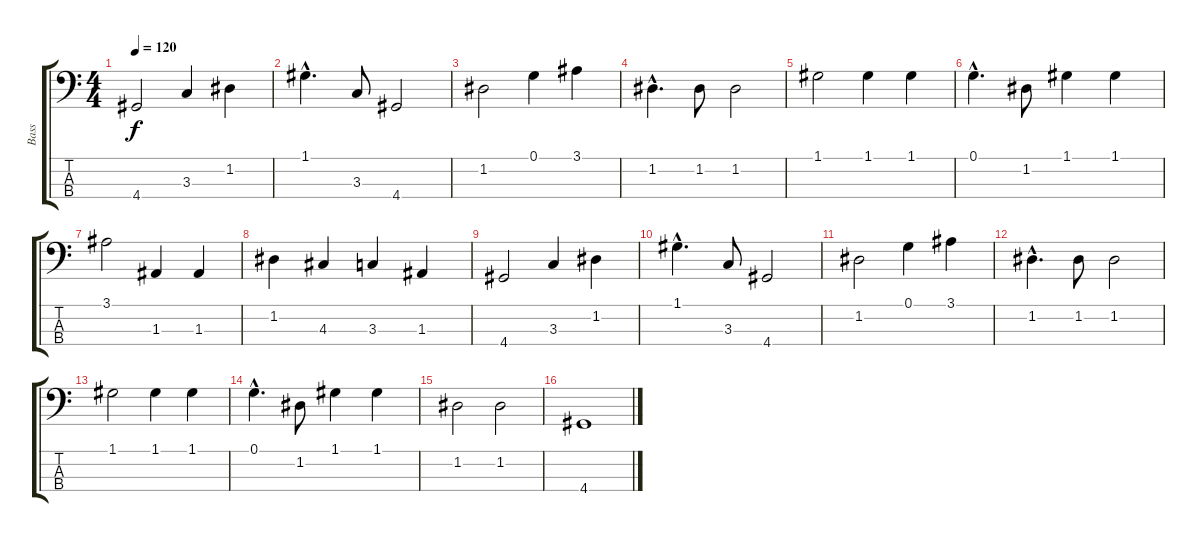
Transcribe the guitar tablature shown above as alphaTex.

\track ("Bass" "Bass") {instrument electricbasspick}
\staff {score tabs}
\tuning (G2 D2 A1 E1) {hide}
\ts (4 4)
\tempo 120
\clef f4
\ks c
4.4.2{dy f} 3.3.4 1.2.4 |
1.1{hac}.4{d} 3.3.8 4.4.2 |
1.2.2 0.1.4 3.1.4 |
1.2{hac}.4{d} 1.2.8 1.2.2 |
1.1.2 1.1.4 1.1.4 |
0.1{hac}.4{d} 1.2.8 1.1.4 1.1.4 |
3.1.2 1.3.4 1.3.4 |
1.2.4 4.3.4 3.3.4 1.3.4 |
4.4.2 3.3.4 1.2.4 |
1.1{hac}.4{d} 3.3.8 4.4.2 |
1.2.2 0.1.4 3.1.4 |
1.2{hac}.4{d} 1.2.8 1.2.2 |
1.1.2 1.1.4 1.1.4 |
0.1{hac}.4{d} 1.2.8 1.1.4 1.1.4 |
1.2.2 1.2.2 |
4.4.1
